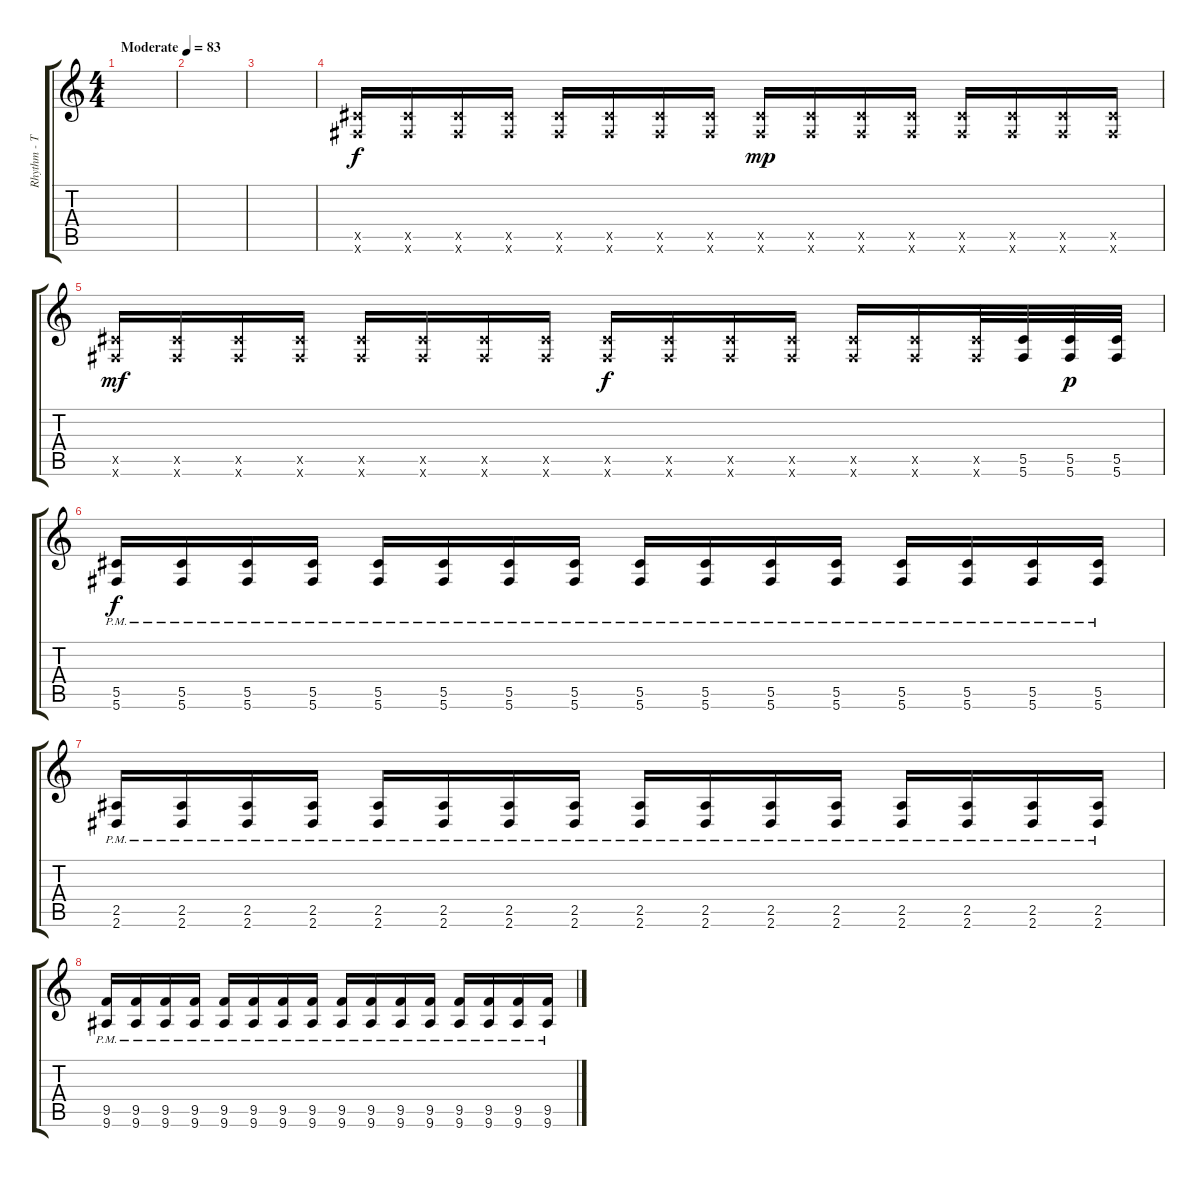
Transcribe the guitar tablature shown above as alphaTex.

\track ("Rhythm - Taylor York" "Rhythm - T") {instrument acousticguitarsteel}
\staff {score tabs}
\tuning (Eb4 Bb3 Gb3 Db3 Ab2 Db2) {hide}
\ts (4 4)
\tempo (83 "Moderate")
\clef g2
\ks c
|
|
|
(5.5{x} 5.6{x}).16 (5.5{x} 5.6{x}).16 (5.5{x} 5.6{x}).16 (5.5{x} 5.6{x}).16 (5.5{x} 5.6{x}).16 (5.5{x} 5.6{x}).16 (5.5{x} 5.6{x}).16 (5.5{x} 5.6{x}).16 (5.5{x} 5.6{x}).16{dy mp} (5.5{x} 5.6{x}).16 (5.5{x} 5.6{x}).16 (5.5{x} 5.6{x}).16 (5.5{x} 5.6{x}).16 (5.5{x} 5.6{x}).16 (5.5{x} 5.6{x}).16 (5.5{x} 5.6{x}).16 |
(5.5{x} 5.6{x}).16{dy mf} (5.5{x} 5.6{x}).16 (5.5{x} 5.6{x}).16 (5.5{x} 5.6{x}).16 (5.5{x} 5.6{x}).16 (5.5{x} 5.6{x}).16 (5.5{x} 5.6{x}).16 (5.5{x} 5.6{x}).16 (5.5{x} 5.6{x}).16{dy f} (5.5{x} 5.6{x}).16 (5.5{x} 5.6{x}).16 (5.5{x} 5.6{x}).16 (5.5{x} 5.6{x}).16 (5.5{x} 5.6{x}).16 (5.5{x} 5.6{x}).32 (5.5 5.6).32 (5.5 5.6).32{dy p} (5.5 5.6).32 |
(5.5{pm} 5.6{pm}).16{dy f} (5.5{pm} 5.6{pm}).16 (5.5{pm} 5.6{pm}).16 (5.5{pm} 5.6{pm}).16 (5.5{pm} 5.6{pm}).16 (5.5{pm} 5.6{pm}).16 (5.5{pm} 5.6{pm}).16 (5.5{pm} 5.6{pm}).16 (5.5{pm} 5.6{pm}).16 (5.5{pm} 5.6{pm}).16 (5.5{pm} 5.6{pm}).16 (5.5{pm} 5.6{pm}).16 (5.5{pm} 5.6{pm}).16 (5.5{pm} 5.6{pm}).16 (5.5{pm} 5.6{pm}).16 (5.5{pm} 5.6{pm}).16 |
(2.5{pm} 2.6{pm}).16 (2.5{pm} 2.6{pm}).16 (2.5{pm} 2.6{pm}).16 (2.5{pm} 2.6{pm}).16 (2.5{pm} 2.6{pm}).16 (2.5{pm} 2.6{pm}).16 (2.5{pm} 2.6{pm}).16 (2.5{pm} 2.6{pm}).16 (2.5{pm} 2.6{pm}).16 (2.5{pm} 2.6{pm}).16 (2.5{pm} 2.6{pm}).16 (2.5{pm} 2.6{pm}).16 (2.5{pm} 2.6{pm}).16 (2.5{pm} 2.6{pm}).16 (2.5{pm} 2.6{pm}).16 (2.5{pm} 2.6{pm}).16 |
(9.5{pm} 9.6{pm}).16 (9.5{pm} 9.6{pm}).16 (9.5{pm} 9.6{pm}).16 (9.5{pm} 9.6{pm}).16 (9.5{pm} 9.6{pm}).16 (9.5{pm} 9.6{pm}).16 (9.5{pm} 9.6{pm}).16 (9.5{pm} 9.6{pm}).16 (9.5{pm} 9.6{pm}).16 (9.5{pm} 9.6{pm}).16 (9.5{pm} 9.6{pm}).16 (9.5{pm} 9.6{pm}).16 (9.5{pm} 9.6{pm}).16 (9.5{pm} 9.6{pm}).16 (9.5{pm} 9.6{pm}).16 (9.5{pm} 9.6{pm}).16
